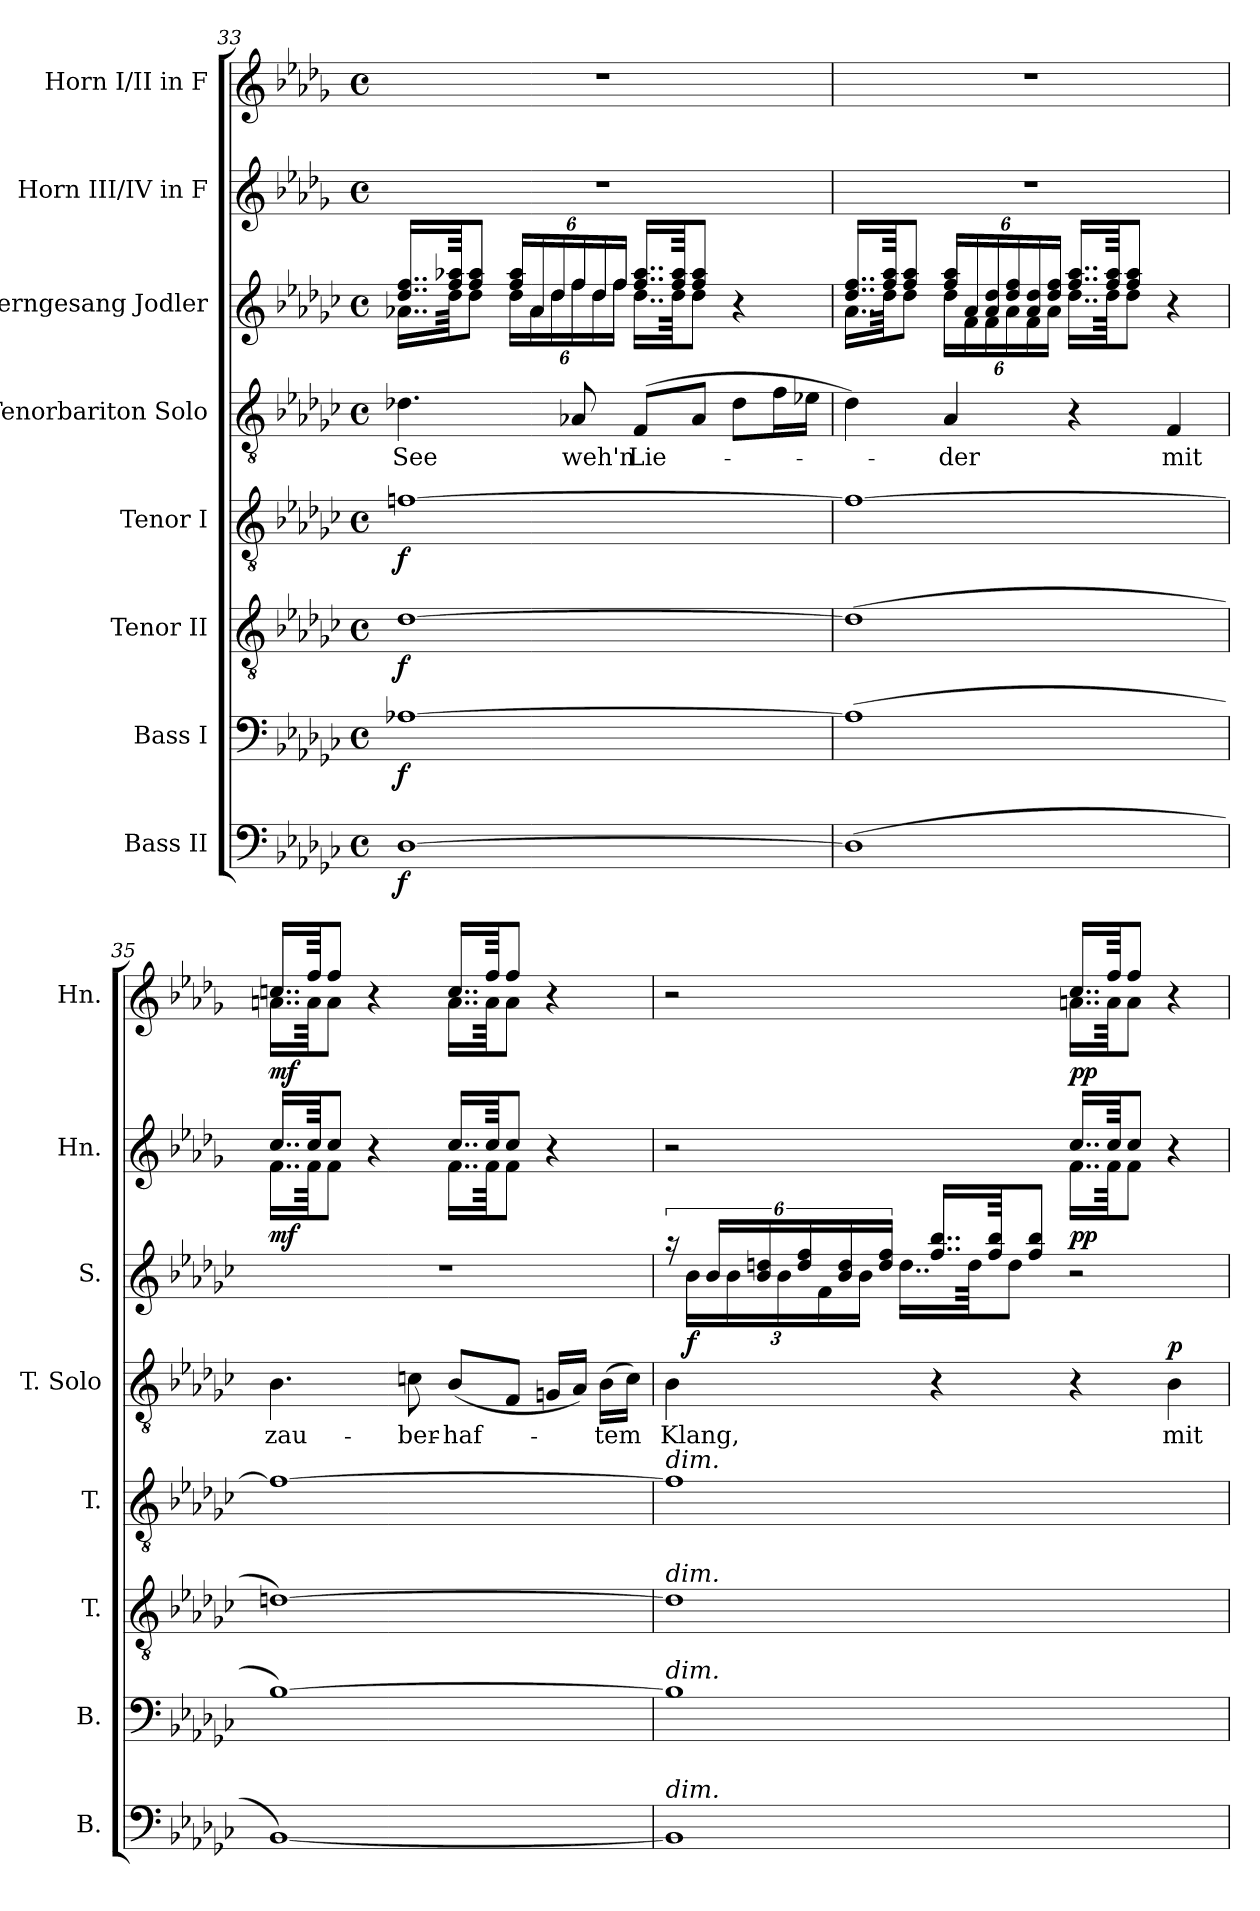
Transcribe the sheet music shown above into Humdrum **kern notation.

**kern	**dynam	**kern	**dynam	**kern	**dynam	**kern	**dynam	**kern	**text	**dynam	**kern	**dynam	**kern	**dynam	**kern	**dynam
*part8	*part8	*part7	*part7	*part6	*part6	*part5	*part5	*part4	*part4	*part4	*part3	*part3	*part2	*part2	*part1	*part1
*staff8	*staff8	*staff7	*staff7	*staff6	*staff6	*staff5	*staff5	*staff4	*staff4	*staff4	*staff3	*staff3	*staff2	*staff2	*staff1	*staff1
*I"Bass II	*	*I"Bass I	*	*I"Tenor II	*	*I"Tenor I	*	*I"Tenorbariton Solo	*	*	*I"Ferngesang Jodler	*	*I"Horn III/IV in F	*	*I"Horn I/II in F	*
*I'B.	*	*I'B.	*	*I'T.	*	*I'T.	*	*I'T. Solo	*	*	*I'S.	*	*I'Hn.	*	*I'Hn.	*
!!LO:LB:g=z
*clefF4	*	*clefF4	*	*clefGv2	*	*clefGv2	*	*clefGv2	*	*	*clefG2	*	*clefG2	*	*clefG2	*
*	*	*	*	*ITrd7c12	*	*ITrd7c12	*	*ITrd7c12	*	*	*	*	*ITrd4c7	*	*ITrd4c7	*
*k[b-e-a-d-g-c-]	*	*k[b-e-a-d-g-c-]	*	*k[b-e-a-d-g-c-]	*	*k[b-e-a-d-g-c-]	*	*k[b-e-a-d-g-c-]	*	*	*k[b-e-a-d-g-c-]	*	*k[b-e-a-d-g-c-]	*	*k[b-e-a-d-g-c-]	*
*G-:	*	*G-:	*	*G-:	*	*G-:	*	*G-:	*	*	*G-:	*	*G-:	*	*G-:	*
*M4/4	*	*M4/4	*	*M4/4	*	*M4/4	*	*M4/4	*	*	*M4/4	*	*M4/4	*	*M4/4	*
*met(c)	*	*met(c)	*	*met(c)	*	*met(c)	*	*met(c)	*	*	*met(c)	*	*met(c)	*	*met(c)	*
=33	=33	=33	=33	=33	=33	=33	=33	=33	=33	=33	=33	=33	=33	=33	=33	=33
!	!LO:DY:b	!	!LO:DY:b	!	!LO:DY:b	!	!LO:DY:b	!	!LO:LY:b	!	!	!	!	!	!	!
*	*	*	*	*	*	*	*	*	*	*	*^	*	*	*	*	*
[1D-	f	[1A-X	f	[1D-	f	[1Fn	f	4.D-X\	See	.	16..dd-/ 16..ff/LL	16..a-X\LL	.	1r	.	1r	.
.	.	.	.	.	.	.	.	.	.	.	64ff/ 64aa-X/JKK	64dd-\JKK	.	.	.	.	.
.	.	.	.	.	.	.	.	.	.	.	8ff/ 8aa-/J	8dd-\J	.	.	.	.	.
*	*	*	*	*	*	*	*	*	*	*	*Xbrackettup	*	*	*	*	*	*
.	.	.	.	.	.	.	.	.	.	.	24ff/ 24aa-/LL	24dd-\LL	.	.	.	.	.
.	.	.	.	.	.	.	.	.	.	.	24a-/	24a-\	.	.	.	.	.
.	.	.	.	.	.	.	.	.	.	.	24dd-/	24dd-\	.	.	.	.	.
!	!	!	!	!	!	!	!	!	!LO:LY:b	!	!	!	!	!	!	!	!
.	.	.	.	.	.	.	.	8AA-X/	weh'n	.	24ff/	24ff\	.	.	.	.	.
.	.	.	.	.	.	.	.	.	.	.	24dd-/	24dd-\	.	.	.	.	.
.	.	.	.	.	.	.	.	.	.	.	24ff/JJ	24ff\JJ	.	.	.	.	.
!	!	!	!	!	!	!	!	!	!LO:LY:b	!	!	!	!	!	!	!	!
.	.	.	.	.	.	.	.	(>8FF/L	Lie-	.	16..ff/ 16..aa-/LL	16..dd-\LL	.	.	.	.	.
.	.	.	.	.	.	.	.	.	.	.	64ff/ 64aa-/JKK	64dd-\JKK	.	.	.	.	.
.	.	.	.	.	.	.	.	8AA-/J	.	.	8ff/ 8aa-/J	8dd-\J	.	.	.	.	.
.	.	.	.	.	.	.	.	8D-\L	.	.	4r	4ryy	.	.	.	.	.
.	.	.	.	.	.	.	.	16F\L	.	.	.	.	.	.	.	.	.
.	.	.	.	.	.	.	.	16E-X\JJ	.	.	.	.	.	.	.	.	.
!!LO:PB:g=z
=34	=34	=34	=34	=34	=34	=34	=34	=34	=34	=34	=34	=34	=34	=34	=34	=34	=34
(>1D-]	.	(>1A-]	.	(>1D-]	.	1Fn_	.	4D-\)	.	.	16..dd-/ 16..ff/LL	16..a-\LL	.	1r	.	1r	.
.	.	.	.	.	.	.	.	.	.	.	64ff/ 64aa-/JKK	64dd-\JKK	.	.	.	.	.
.	.	.	.	.	.	.	.	.	.	.	8ff/ 8aa-/J	8dd-\J	.	.	.	.	.
!	!	!	!	!	!	!	!	!	!LO:LY:b	!	!	!	!	!	!	!	!
.	.	.	.	.	.	.	.	4AA-/	-der	.	24ff/ 24aa-/LL	24dd-\LL	.	.	.	.	.
.	.	.	.	.	.	.	.	.	.	.	24a-/	24f\	.	.	.	.	.
.	.	.	.	.	.	.	.	.	.	.	24a-/ 24dd-/	24f\	.	.	.	.	.
.	.	.	.	.	.	.	.	.	.	.	24dd-/ 24ff/	24a-\	.	.	.	.	.
.	.	.	.	.	.	.	.	.	.	.	24a-/ 24dd-/	24f\	.	.	.	.	.
.	.	.	.	.	.	.	.	.	.	.	24dd-/ 24ff/JJ	24a-\JJ	.	.	.	.	.
.	.	.	.	.	.	.	.	4r	.	.	16..ff/ 16..aa-/LL	16..dd-\LL	.	.	.	.	.
.	.	.	.	.	.	.	.	.	.	.	64ff/ 64aa-/JKK	64dd-\JKK	.	.	.	.	.
.	.	.	.	.	.	.	.	.	.	.	8ff/ 8aa-/J	8dd-\J	.	.	.	.	.
!	!	!	!	!	!	!	!	!	!LO:LY:b	!	!	!	!	!	!	!	!
.	.	.	.	.	.	.	.	4FF/	mit	.	4r	4ryy	.	.	.	.	.
=35	=35	=35	=35	=35	=35	=35	=35	=35	=35	=35	=35	=35	=35	=35	=35	=35	=35
!	!	!	!	!	!	!	!	!	!LO:LY:b	!	!	!	!	!	!LO:DY:b	!	!LO:DY:b
*	*	*	*	*	*	*	*	*	*	*	*v	*v	*	*^	*	*^	*
[1BB-)	.	[1B-)	.	[1Dn)	.	1F_	.	4.BB-\	zau-	.	1r	.	16..f/LL	16..B-\LL	mf	16..fn/LL	16..dn\LL	mf
.	.	.	.	.	.	.	.	.	.	.	.	.	64f/JKK	64B-\JKK	.	64b-/JKK	64d\JKK	.
.	.	.	.	.	.	.	.	.	.	.	.	.	8f/J	8B-\J	.	8b-/J	8d\J	.
.	.	.	.	.	.	.	.	.	.	.	.	.	4r	4ryy	.	4r	4ryy	.
!	!	!	!	!	!	!	!	!	!LO:LY:b	!	!	!	!	!	!	!	!	!
.	.	.	.	.	.	.	.	8Cn\	-ber-	.	.	.	.	.	.	.	.	.
!	!	!	!	!	!	!	!	!	!LO:LY:b	!	!	!	!	!	!	!	!	!
.	.	.	.	.	.	.	.	(<8BB-/L	-haf-	.	.	.	16..f/LL	16..B-\LL	.	16..f/LL	16..d\LL	.
.	.	.	.	.	.	.	.	.	.	.	.	.	64f/JKK	64B-\JKK	.	64b-/JKK	64d\JKK	.
.	.	.	.	.	.	.	.	8FF/J	.	.	.	.	8f/J	8B-\J	.	8b-/J	8d\J	.
.	.	.	.	.	.	.	.	16GGn/LL	.	.	.	.	4r	4ryy	.	4r	4ryy	.
.	.	.	.	.	.	.	.	16AA-/JJ)	.	.	.	.	.	.	.	.	.	.
!	!	!	!	!	!	!	!	!	!LO:LY:b	!	!	!	!	!	!	!	!	!
.	.	.	.	.	.	.	.	(>16BB-\LL	-tem	.	.	.	.	.	.	.	.	.
.	.	.	.	.	.	.	.	16C\JJ)	.	.	.	.	.	.	.	.	.	.
=36	=36	=36	=36	=36	=36	=36	=36	=36	=36	=36	=36	=36	=36	=36	=36	=36	=36	=36
!	!	!	!	!	!	!	!	!	!LO:LY:b	!	!	!	!	!	!	!	!	!
*	*	*	*	*	*	*	*	*	*	*	*brackettup	*	*	*	*	*	*	*
*	*	*	*	*	*	*	*	*	*	*	*^	*	*	*	*	*	*	*
!	!	!	!	!	!	!LO:TX:a:i:t=dim.	!	!	!	!	!	!	!	!	!	!	!	!	!
!	!	!	!	!LO:TX:a:i:t=dim.	!	!	!	!	!	!	!	!	!	!	!	!	!	!	!
!	!	!LO:TX:a:i:t=dim.	!	!	!	!	!	!	!	!	!	!	!	!	!	!	!	!	!
!LO:TX:a:i:t=dim.	!	!	!	!	!	!	!	!	!	!	!	!	!	!	!	!	!	!	!
1BB-]	.	1B-]	.	1D]	.	1F]	.	4BB-\	Klang,	.	24r	1920%79ryy	.	2r	2ryy	.	2r	2ryy	.
*	*	*	*	*	*	*	*	*	*	*	*	*Xbrackettup	*	*	*	*	*	*	*
.	.	.	.	.	.	.	.	.	.	.	.	24b-\LL	.	.	.	.	.	.	.
!	!	!	!	!	!	!	!	!	!	!	!	!	!LO:DY:b	!	!	!	!	!	!
.	.	.	.	.	.	.	.	.	.	.	24b-/LL	.	f	.	.	.	.	.	.
.	.	.	.	.	.	.	.	.	.	.	.	24b-\	.	.	.	.	.	.	.
.	.	.	.	.	.	.	.	.	.	.	24b-/ 24ddn/	.	.	.	.	.	.	.	.
.	.	.	.	.	.	.	.	.	.	.	.	24b-\	.	.	.	.	.	.	.
.	.	.	.	.	.	.	.	.	.	.	24dd/ 24ff/	.	.	.	.	.	.	.	.
.	.	.	.	.	.	.	.	.	.	.	.	24f\	.	.	.	.	.	.	.
.	.	.	.	.	.	.	.	.	.	.	24b-/ 24dd/	.	.	.	.	.	.	.	.
.	.	.	.	.	.	.	.	.	.	.	.	24b-\JJ	.	.	.	.	.	.	.
.	.	.	.	.	.	.	.	.	.	.	24dd/ 24ff/JJ	.	.	.	.	.	.	.	.
.	.	.	.	.	.	.	.	.	.	.	.	16..dd\LL	.	.	.	.	.	.	.
.	.	.	.	.	.	.	.	4r	.	.	16..ff/ 16..bb-/LL	.	.	.	.	.	.	.	.
.	.	.	.	.	.	.	.	.	.	.	.	64dd\JKK	.	.	.	.	.	.	.
.	.	.	.	.	.	.	.	.	.	.	64ff/ 64bb-/JKK	.	.	.	.	.	.	.	.
.	.	.	.	.	.	.	.	.	.	.	.	8dd\J	.	.	.	.	.	.	.
.	.	.	.	.	.	.	.	.	.	.	8ff/ 8bb-/J	.	.	.	.	.	.	.	.
.	.	.	.	.	.	.	.	.	.	.	.	1920%961ryy	.	.	.	.	.	.	.
!	!	!	!	!	!	!	!	!	!	!	!	!	!	!	!	!LO:DY:b	!	!	!LO:DY:b
.	.	.	.	.	.	.	.	4r	.	.	2r	.	.	16..f/LL	16..B-\LL	pp	16..f/LL	16..dn\LL	pp
.	.	.	.	.	.	.	.	.	.	.	.	.	.	64f/JKK	64B-\JKK	.	64b-/JKK	64d\JKK	.
.	.	.	.	.	.	.	.	.	.	.	.	.	.	8f/J	8B-\J	.	8b-/J	8d\J	.
!	!	!	!	!	!	!	!	!	!LO:LY:b	!LO:DY:b	!	!	!	!	!	!	!	!	!
.	.	.	.	.	.	.	.	4BB-\	mit	p	.	.	.	4r	4ryy	.	4r	4ryy	.
*	*	*	*	*	*	*	*	*	*	*	*v	*v	*	*	*	*	*v	*v	*
*	*	*	*	*	*	*	*	*	*	*	*	*	*v	*v	*	*	*
=	=	=	=	=	=	=	=	=	=	=	=	=	=	=	=	=
*-	*-	*-	*-	*-	*-	*-	*-	*-	*-	*-	*-	*-	*-	*-	*-	*-
